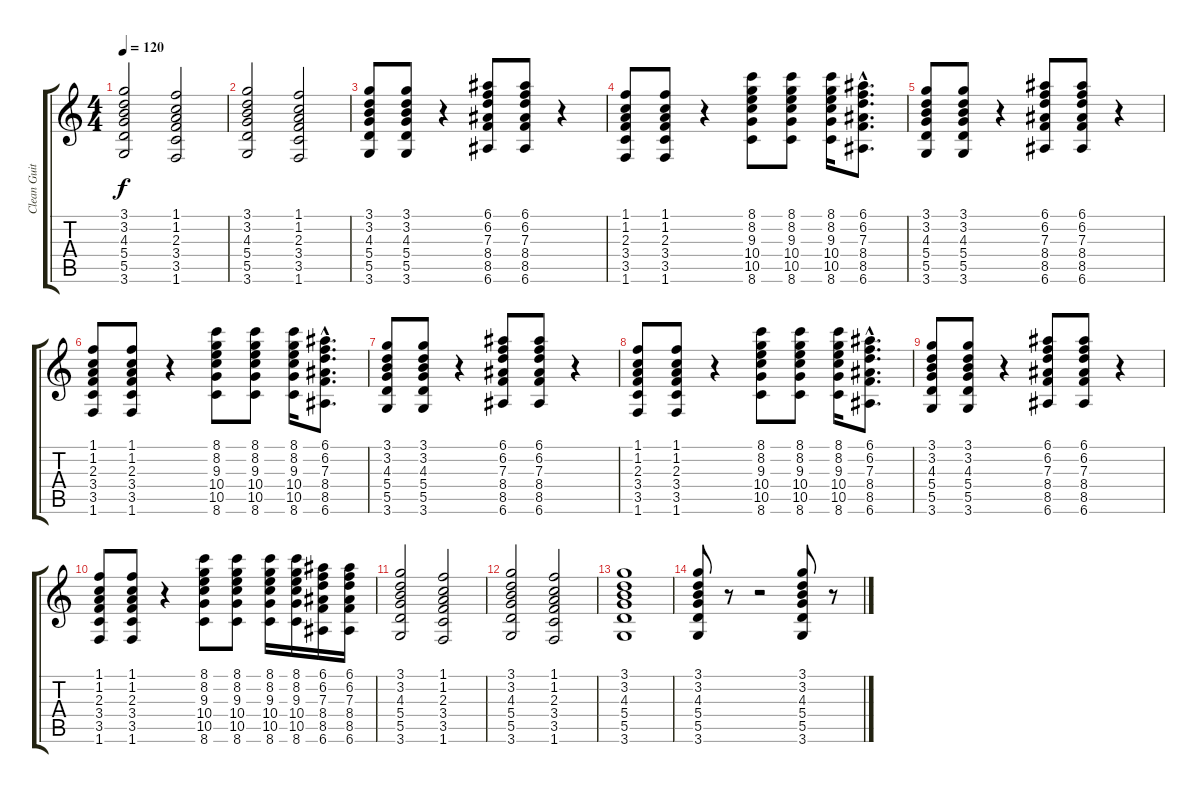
\track ("Clean Guitar" "Clean Guit") {instrument electricguitarjazz}
\staff {score tabs}
\tuning (E4 B3 G3 D3 A2 E2) {hide}
\ts (4 4)
\tempo 120
\clef g2
\ks c
(3.1 3.2 4.3 5.4 5.5 3.6).2{dy f} (1.1 1.2 2.3 3.4 3.5 1.6).2 |
(3.1 3.2 4.3 5.4 5.5 3.6).2 (1.1 1.2 2.3 3.4 3.5 1.6).2 |
(3.1 3.2 4.3 5.4 5.5 3.6).8 (3.1 3.2 4.3 5.4 5.5 3.6).8 r.4 (6.1 6.2 7.3 8.4 8.5 6.6).8 (6.1 6.2 7.3 8.4 8.5 6.6).8 r.4 |
(1.1 1.2 2.3 3.4 3.5 1.6).8 (1.1 1.2 2.3 3.4 3.5 1.6).8 r.4 (8.1 8.2 9.3 10.4 10.5 8.6).8 (8.1 8.2 9.3 10.4 10.5 8.6).8 (8.1 8.2 9.3 10.4 10.5 8.6).16 (6.1{hac} 6.2{hac} 7.3{hac} 8.4{hac} 8.5{hac} 6.6{hac}).8{d} |
(3.1 3.2 4.3 5.4 5.5 3.6).8 (3.1 3.2 4.3 5.4 5.5 3.6).8 r.4 (6.1 6.2 7.3 8.4 8.5 6.6).8 (6.1 6.2 7.3 8.4 8.5 6.6).8 r.4 |
(1.1 1.2 2.3 3.4 3.5 1.6).8 (1.1 1.2 2.3 3.4 3.5 1.6).8 r.4 (8.1 8.2 9.3 10.4 10.5 8.6).8 (8.1 8.2 9.3 10.4 10.5 8.6).8 (8.1 8.2 9.3 10.4 10.5 8.6).16 (6.1{hac} 6.2{hac} 7.3{hac} 8.4{hac} 8.5{hac} 6.6{hac}).8{d} |
(3.1 3.2 4.3 5.4 5.5 3.6).8 (3.1 3.2 4.3 5.4 5.5 3.6).8 r.4 (6.1 6.2 7.3 8.4 8.5 6.6).8 (6.1 6.2 7.3 8.4 8.5 6.6).8 r.4 |
(1.1 1.2 2.3 3.4 3.5 1.6).8 (1.1 1.2 2.3 3.4 3.5 1.6).8 r.4 (8.1 8.2 9.3 10.4 10.5 8.6).8 (8.1 8.2 9.3 10.4 10.5 8.6).8 (8.1 8.2 9.3 10.4 10.5 8.6).16 (6.1{hac} 6.2{hac} 7.3{hac} 8.4{hac} 8.5{hac} 6.6{hac}).8{d} |
(3.1 3.2 4.3 5.4 5.5 3.6).8 (3.1 3.2 4.3 5.4 5.5 3.6).8 r.4 (6.1 6.2 7.3 8.4 8.5 6.6).8 (6.1 6.2 7.3 8.4 8.5 6.6).8 r.4 |
(1.1 1.2 2.3 3.4 3.5 1.6).8 (1.1 1.2 2.3 3.4 3.5 1.6).8 r.4 (8.1 8.2 9.3 10.4 10.5 8.6).8 (8.1 8.2 9.3 10.4 10.5 8.6).8 (8.1 8.2 9.3 10.4 10.5 8.6).16 (8.1 8.2 9.3 10.4 10.5 8.6).16 (6.1 6.2 7.3 8.4 8.5 6.6).16 (6.1 6.2 7.3 8.4 8.5 6.6).16 |
(3.1 3.2 4.3 5.4 5.5 3.6).2 (1.1 1.2 2.3 3.4 3.5 1.6).2 |
(3.1 3.2 4.3 5.4 5.5 3.6).2 (1.1 1.2 2.3 3.4 3.5 1.6).2 |
(3.1 3.2 4.3 5.4 5.5 3.6).1 |
(3.1 3.2 4.3 5.4 5.5 3.6).8 r.8 r.2 (3.1 3.2 4.3 5.4 5.5 3.6).8 r.8
